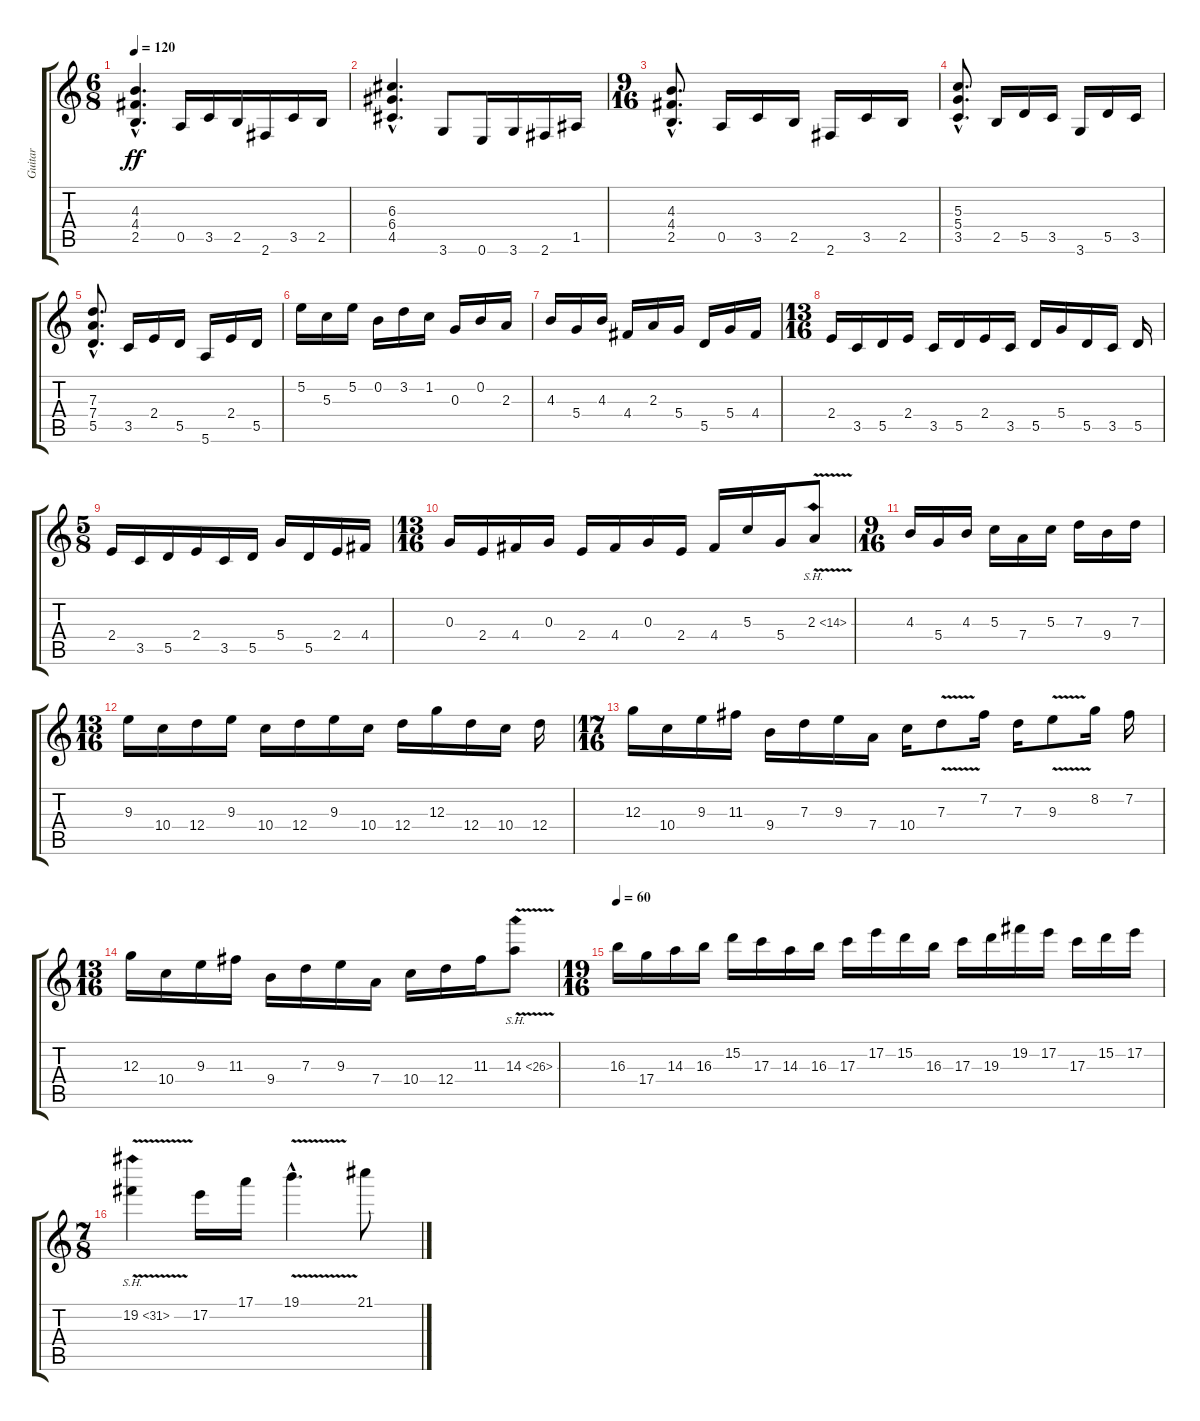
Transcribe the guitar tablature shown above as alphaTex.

\track ("Guitar" "Guitar") {instrument overdrivenguitar}
\staff {score tabs}
\tuning (E4 B3 G3 D3 A2 E2) {hide}
\ts (6 8)
\tempo 120
\clef g2
\ks c
(4.3{hac} 4.4{hac} 2.5{hac}).4{d dy ff} 0.5.16 3.5.16 2.5.16 2.6.16 3.5.16 2.5.16 |
(6.3{hac} 6.4{hac} 4.5{hac}).4{d} 3.6.8 0.6.16 3.6.16 2.6.16 1.5.16 |
\ts (9 16)
(4.3{hac} 4.4{hac} 2.5{hac}).8{d} 0.5.16 3.5.16 2.5.16 2.6.16 3.5.16 2.5.16 |
(5.3{hac} 5.4{hac} 3.5{hac}).8{d} 2.5.16 5.5.16 3.5.16 3.6.16 5.5.16 3.5.16 |
(7.3{hac} 7.4{hac} 5.5{hac}).8{d} 3.5.16 2.4.16 5.5.16 5.6.16 2.4.16 5.5.16 |
5.2.16 5.3.16 5.2.16 0.2.16 3.2.16 1.2.16 0.3.16 0.2.16 2.3.16 |
4.3.16 5.4.16 4.3.16 4.4.16 2.3.16 5.4.16 5.5.16 5.4.16 4.4.16 |
\ts (13 16)
2.4.16 3.5.16 5.5.16 2.4.16 3.5.16 5.5.16 2.4.16 3.5.16 5.5.16 5.4.16 5.5.16 3.5.16 5.5.16 |
\ts (5 8)
2.4.16 3.5.16 5.5.16 2.4.16 3.5.16 5.5.16 5.4.16 5.5.16 2.4.16 4.4.16 |
\ts (13 16)
0.3.16 2.4.16 4.4.16 0.3.16 2.4.16 4.4.16 0.3.16 2.4.16 4.4.16 5.3.16 5.4.16 2.3{sh 12 v}.8 |
\ts (9 16)
4.3.16 5.4.16 4.3.16 5.3.16 7.4.16 5.3.16 7.3.16 9.4.16 7.3.16 |
\ts (13 16)
9.3.16 10.4.16 12.4.16 9.3.16 10.4.16 12.4.16 9.3.16 10.4.16 12.4.16 12.3.16 12.4.16 10.4.16 12.4.16 |
\ts (17 16)
12.3.16 10.4.16 9.3.16 11.3.16 9.4.16 7.3.16 9.3.16 7.4.16 10.4.16 7.3{v}.8 7.2.16 7.3.16 9.3{v}.8 8.2.16 7.2.16 |
\ts (13 16)
12.3.16 10.4.16 9.3.16 11.3.16 9.4.16 7.3.16 9.3.16 7.4.16 10.4.16 12.4.16 11.3.16 14.3{sh 12 v}.8 |
\ts (19 16)
\tempo 60
16.3.16 17.4.16 14.3.16 16.3.16 15.2.16 17.3.16 14.3.16 16.3.16 17.3.16 17.2.16 15.2.16 16.3.16 17.3.16 19.3.16 19.2.16 17.2.16 17.3.16 15.2.16 17.2.16 |
\ts (7 8)
19.2{sh 12 v}.4 17.2.16 17.1.16 19.1{v hac}.4{d} 21.1.8
